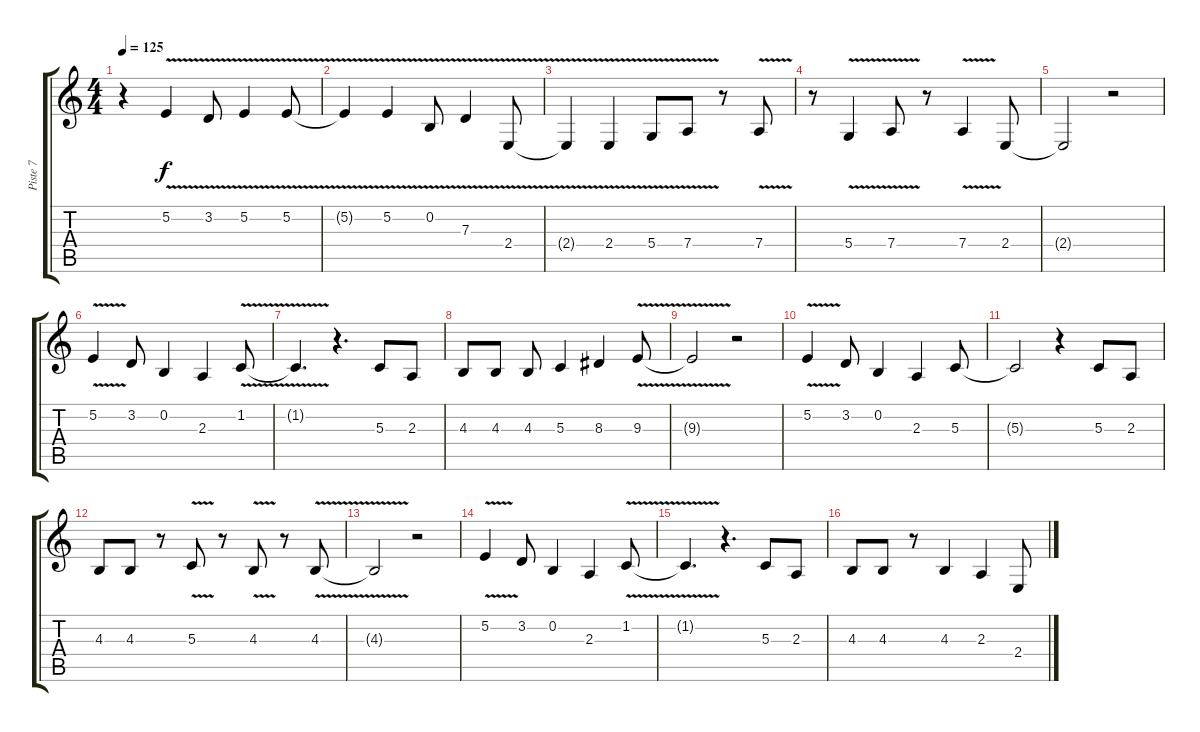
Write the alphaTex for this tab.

\track ("Piste 7" "Piste 7") {instrument englishhorn}
\staff {score tabs}
\tuning (E4 B3 G3 D3 A2 E2) {hide}
\ts (4 4)
\tempo 125
\clef g2
\ks c
r.4{dy f} 5.2{v}.4 3.2{v}.8 5.2{v}.4 5.2{v}.8 |
5.2{t}.4 5.2{v}.4 0.2{v}.8 7.3{v}.4 2.4{v}.8 |
2.4{t}.4 2.4{v}.4 5.4{v}.8 7.4{v}.8 r.8 7.4{v}.8 |
r.8 5.4{v}.4 7.4{v}.8 r.8 7.4{v}.4 2.4.8 |
2.4{t}.2 r.2 |
5.2{v}.4 3.2.8 0.2.4 2.3.4 1.2{v}.8 |
1.2{t}.4{d} r.4{d} 5.3.8 2.3.8 |
4.3.8 4.3.8 4.3.8 5.3.4 8.3.4 9.3{v}.8 |
9.3{t}.2 r.2 |
5.2{v}.4 3.2.8 0.2.4 2.3.4 5.3.8 |
5.3{t}.2 r.4 5.3.8 2.3.8 |
4.3.8 4.3.8 r.8 5.3{v}.8 r.8 4.3{v}.8 r.8 4.3{v}.8 |
4.3{t}.2 r.2 |
5.2{v}.4 3.2.8 0.2.4 2.3.4 1.2{v}.8 |
1.2{t}.4{d} r.4{d} 5.3.8 2.3.8 |
4.3.8 4.3.8 r.8 4.3.4 2.3.4 2.4.8
